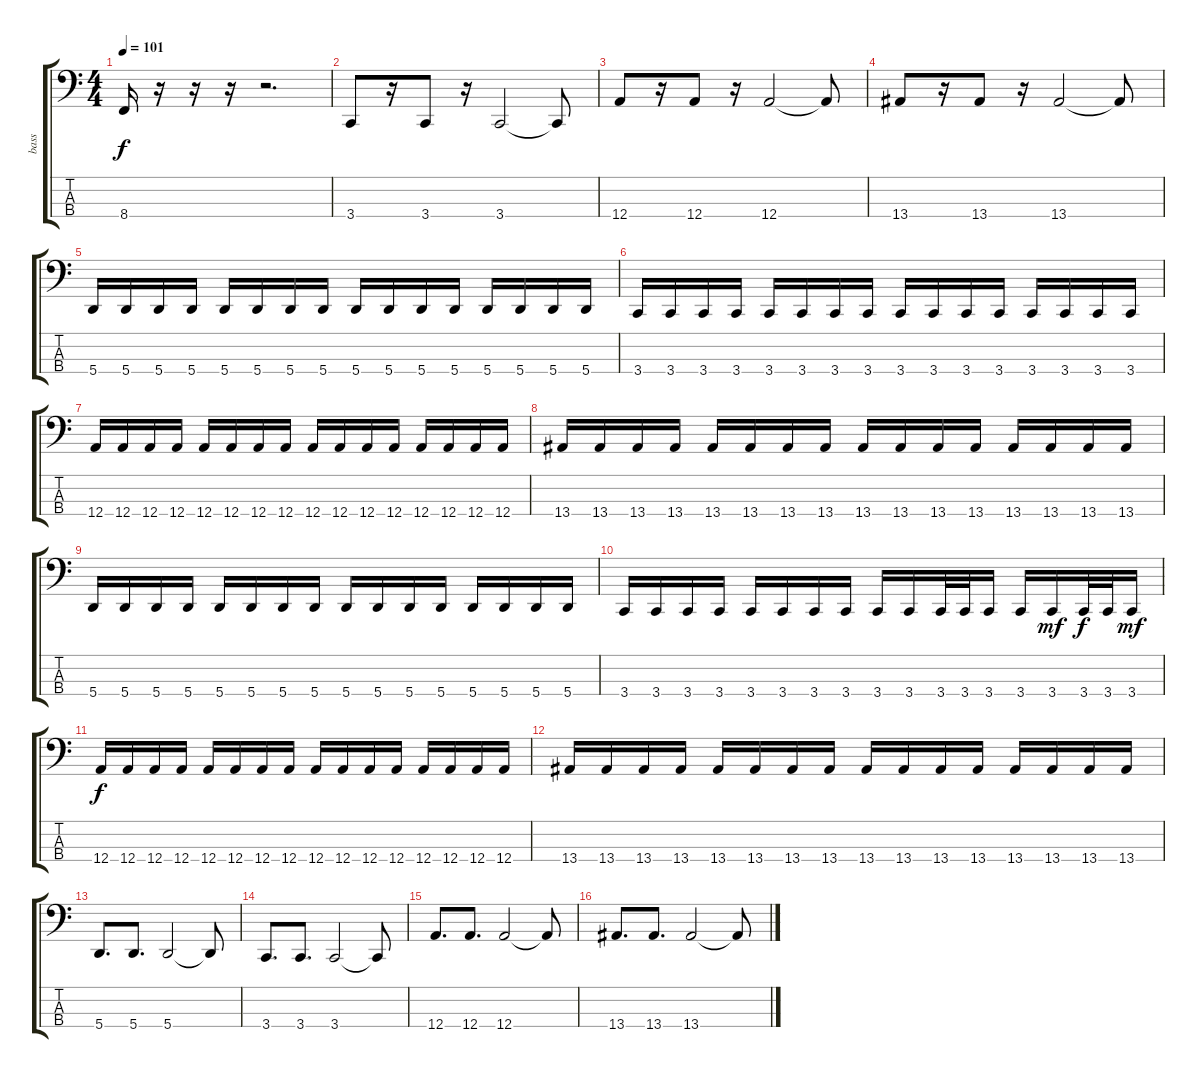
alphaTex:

\track ("bass" "bass") {instrument electricbasspick}
\staff {score tabs}
\tuning (D2 A1 E1 A0) {hide}
\ts (4 4)
\tempo 101
\clef f4
\ks c
8.4.16{dy f} r.16 r.16 r.16 r.2{d} |
3.4.8 r.16 3.4.8 r.16 3.4.2 3.4{t}.8 |
12.4.8 r.16 12.4.8 r.16 12.4.2 12.4{t}.8 |
13.4.8 r.16 13.4.8 r.16 13.4.2 13.4{t}.8 |
5.4.16 5.4.16 5.4.16 5.4.16 5.4.16 5.4.16 5.4.16 5.4.16 5.4.16 5.4.16 5.4.16 5.4.16 5.4.16 5.4.16 5.4.16 5.4.16 |
3.4.16 3.4.16 3.4.16 3.4.16 3.4.16 3.4.16 3.4.16 3.4.16 3.4.16 3.4.16 3.4.16 3.4.16 3.4.16 3.4.16 3.4.16 3.4.16 |
12.4.16 12.4.16 12.4.16 12.4.16 12.4.16 12.4.16 12.4.16 12.4.16 12.4.16 12.4.16 12.4.16 12.4.16 12.4.16 12.4.16 12.4.16 12.4.16 |
13.4.16 13.4.16 13.4.16 13.4.16 13.4.16 13.4.16 13.4.16 13.4.16 13.4.16 13.4.16 13.4.16 13.4.16 13.4.16 13.4.16 13.4.16 13.4.16 |
5.4.16 5.4.16 5.4.16 5.4.16 5.4.16 5.4.16 5.4.16 5.4.16 5.4.16 5.4.16 5.4.16 5.4.16 5.4.16 5.4.16 5.4.16 5.4.16 |
3.4.16 3.4.16 3.4.16 3.4.16 3.4.16 3.4.16 3.4.16 3.4.16 3.4.16 3.4.16 3.4.32 3.4.32 3.4.16 3.4.16 3.4.16{dy mf} 3.4.32{dy f} 3.4.32 3.4.16{dy mf} |
12.4.16{dy f} 12.4.16 12.4.16 12.4.16 12.4.16 12.4.16 12.4.16 12.4.16 12.4.16 12.4.16 12.4.16 12.4.16 12.4.16 12.4.16 12.4.16 12.4.16 |
13.4.16 13.4.16 13.4.16 13.4.16 13.4.16 13.4.16 13.4.16 13.4.16 13.4.16 13.4.16 13.4.16 13.4.16 13.4.16 13.4.16 13.4.16 13.4.16 |
5.4.8{d} 5.4.8{d} 5.4.2 5.4{t}.8 |
3.4.8{d} 3.4.8{d} 3.4.2 3.4{t}.8 |
12.4.8{d} 12.4.8{d} 12.4.2 12.4{t}.8 |
13.4.8{d} 13.4.8{d} 13.4.2 13.4{t}.8
